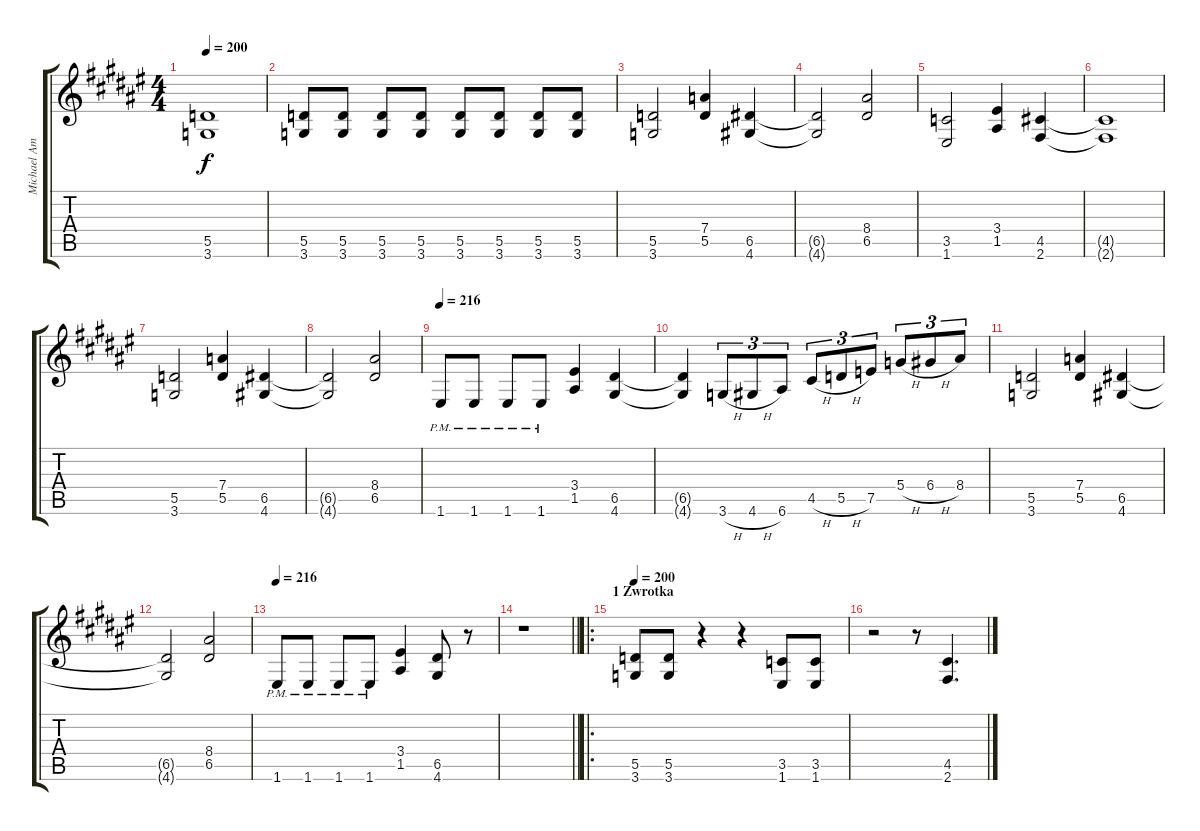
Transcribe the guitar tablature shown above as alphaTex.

\track ("Michael Ammot" "Michael Am") {instrument distortionguitar}
\staff {score tabs}
\tuning (E4 B3 G3 D3 A2 E2) {hide}
\ts (4 4)
\tempo 200
\clef g2
\ks f#
(5.5 3.6).1{dy f} |
(5.5 3.6).8 (5.5 3.6).8 (5.5 3.6).8 (5.5 3.6).8 (5.5 3.6).8 (5.5 3.6).8 (5.5 3.6).8 (5.5 3.6).8 |
(5.5 3.6).2 (7.4 5.5).4 (6.5 4.6).4 |
(6.5{t} 4.6{t}).2 (8.4 6.5).2 |
(3.5 1.6).2 (3.4 1.5).4 (4.5 2.6).4 |
(4.5{t} 2.6{t}).1 |
(5.5 3.6).2 (7.4 5.5).4 (6.5 4.6).4 |
(6.5{t} 4.6{t}).2 (8.4 6.5).2 |
\tempo 216
1.6{pm}.8 1.6{pm}.8 1.6{pm}.8 1.6{pm}.8 (3.4 1.5).4 (6.5 4.6).4 |
(6.5{t} 4.6{t}).4 3.6{h}.8{tu (3 2)} 4.6{h}.8{tu (3 2)} 6.6.8{tu (3 2)} 4.5{h}.8{tu (3 2)} 5.5{h}.8{tu (3 2)} 7.5.8{tu (3 2)} 5.4{h}.8{tu (3 2)} 6.4{h}.8{tu (3 2)} 8.4.8{tu (3 2)} |
(5.5 3.6).2 (7.4 5.5).4 (6.5 4.6).4 |
(6.5{t} 4.6{t}).2 (8.4 6.5).2 |
\tempo 216
1.6{pm}.8 1.6{pm}.8 1.6{pm}.8 1.6{pm}.8 (3.4 1.5).4 (6.5 4.6).8 r.8 |
\barLineRight lightlight
r.1 |
\ro
\section ("" "1 Zwrotka")
\tempo 200
(5.5 3.6).8 (5.5 3.6).8 r.4 r.4 (3.5 1.6).8 (3.5 1.6).8 |
r.2 r.8 (4.5 2.6).4{d}
